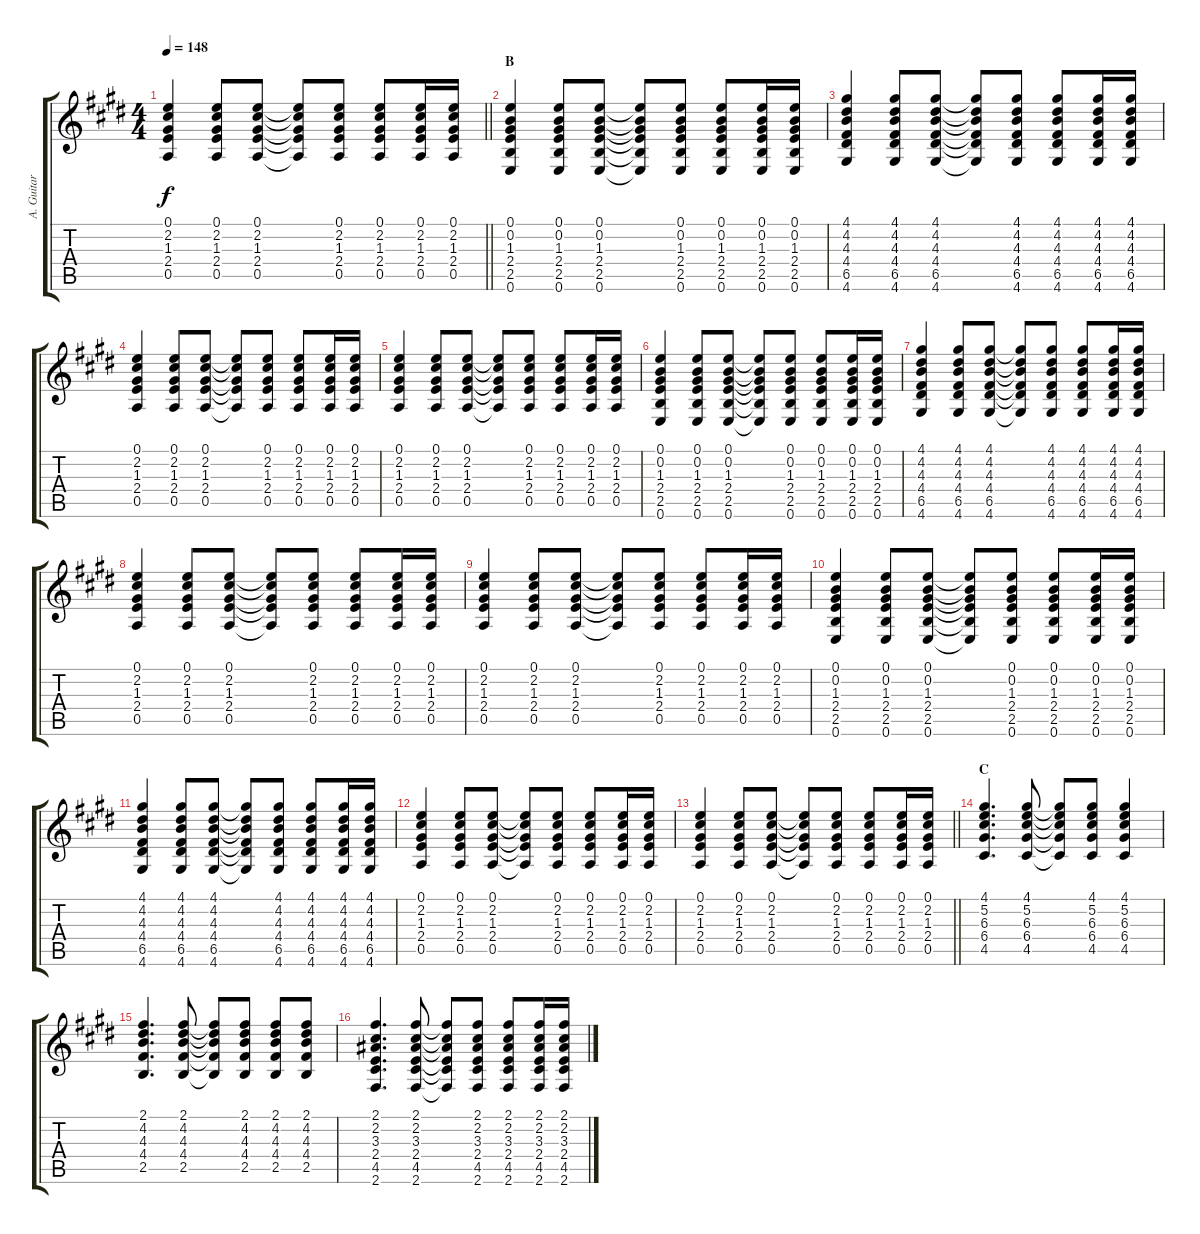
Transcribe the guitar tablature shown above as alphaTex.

\track ("A. Guitar" "A. Guitar") {instrument acousticguitarsteel}
\staff {score tabs}
\tuning (E4 B3 G3 D3 A2 E2) {hide}
\ts (4 4)
\tempo 148
\clef g2
\barLineRight lightlight
\ks e
(0.1 2.2 1.3 2.4 0.5).4{dy f} (0.1 2.2 1.3 2.4 0.5).8 (0.1 2.2 1.3 2.4 0.5).8 (0.1{t} 2.2{t} 1.3{t} 2.4{t} 0.5{t}).8 (0.1 2.2 1.3 2.4 0.5).8 (0.1 2.2 1.3 2.4 0.5).8 (0.1 2.2 1.3 2.4 0.5).16 (0.1 2.2 1.3 2.4 0.5).16 |
\section ("" "B")
(0.1 0.2 1.3 2.4 2.5 0.6).4 (0.1 0.2 1.3 2.4 2.5 0.6).8 (0.1 0.2 1.3 2.4 2.5 0.6).8 (0.1{t} 0.2{t} 1.3{t} 2.4{t} 2.5{t} 0.6{t}).8 (0.1 0.2 1.3 2.4 2.5 0.6).8 (0.1 0.2 1.3 2.4 2.5 0.6).8 (0.1 0.2 1.3 2.4 2.5 0.6).16 (0.1 0.2 1.3 2.4 2.5 0.6).16 |
(4.1 4.2 4.3 4.4 6.5 4.6).4 (4.1 4.2 4.3 4.4 6.5 4.6).8 (4.1 4.2 4.3 4.4 6.5 4.6).8 (4.1{t} 4.2{t} 4.3{t} 4.4{t} 6.5{t} 4.6{t}).8 (4.1 4.2 4.3 4.4 6.5 4.6).8 (4.1 4.2 4.3 4.4 6.5 4.6).8 (4.1 4.2 4.3 4.4 6.5 4.6).16 (4.1 4.2 4.3 4.4 6.5 4.6).16 |
(0.1 2.2 1.3 2.4 0.5).4 (0.1 2.2 1.3 2.4 0.5).8 (0.1 2.2 1.3 2.4 0.5).8 (0.1{t} 2.2{t} 1.3{t} 2.4{t} 0.5{t}).8 (0.1 2.2 1.3 2.4 0.5).8 (0.1 2.2 1.3 2.4 0.5).8 (0.1 2.2 1.3 2.4 0.5).16 (0.1 2.2 1.3 2.4 0.5).16 |
(0.1 2.2 1.3 2.4 0.5).4 (0.1 2.2 1.3 2.4 0.5).8 (0.1 2.2 1.3 2.4 0.5).8 (0.1{t} 2.2{t} 1.3{t} 2.4{t} 0.5{t}).8 (0.1 2.2 1.3 2.4 0.5).8 (0.1 2.2 1.3 2.4 0.5).8 (0.1 2.2 1.3 2.4 0.5).16 (0.1 2.2 1.3 2.4 0.5).16 |
(0.1 0.2 1.3 2.4 2.5 0.6).4 (0.1 0.2 1.3 2.4 2.5 0.6).8 (0.1 0.2 1.3 2.4 2.5 0.6).8 (0.1{t} 0.2{t} 1.3{t} 2.4{t} 2.5{t} 0.6{t}).8 (0.1 0.2 1.3 2.4 2.5 0.6).8 (0.1 0.2 1.3 2.4 2.5 0.6).8 (0.1 0.2 1.3 2.4 2.5 0.6).16 (0.1 0.2 1.3 2.4 2.5 0.6).16 |
(4.1 4.2 4.3 4.4 6.5 4.6).4 (4.1 4.2 4.3 4.4 6.5 4.6).8 (4.1 4.2 4.3 4.4 6.5 4.6).8 (4.1{t} 4.2{t} 4.3{t} 4.4{t} 6.5{t} 4.6{t}).8 (4.1 4.2 4.3 4.4 6.5 4.6).8 (4.1 4.2 4.3 4.4 6.5 4.6).8 (4.1 4.2 4.3 4.4 6.5 4.6).16 (4.1 4.2 4.3 4.4 6.5 4.6).16 |
(0.1 2.2 1.3 2.4 0.5).4 (0.1 2.2 1.3 2.4 0.5).8 (0.1 2.2 1.3 2.4 0.5).8 (0.1{t} 2.2{t} 1.3{t} 2.4{t} 0.5{t}).8 (0.1 2.2 1.3 2.4 0.5).8 (0.1 2.2 1.3 2.4 0.5).8 (0.1 2.2 1.3 2.4 0.5).16 (0.1 2.2 1.3 2.4 0.5).16 |
(0.1 2.2 1.3 2.4 0.5).4 (0.1 2.2 1.3 2.4 0.5).8 (0.1 2.2 1.3 2.4 0.5).8 (0.1{t} 2.2{t} 1.3{t} 2.4{t} 0.5{t}).8 (0.1 2.2 1.3 2.4 0.5).8 (0.1 2.2 1.3 2.4 0.5).8 (0.1 2.2 1.3 2.4 0.5).16 (0.1 2.2 1.3 2.4 0.5).16 |
(0.1 0.2 1.3 2.4 2.5 0.6).4 (0.1 0.2 1.3 2.4 2.5 0.6).8 (0.1 0.2 1.3 2.4 2.5 0.6).8 (0.1{t} 0.2{t} 1.3{t} 2.4{t} 2.5{t} 0.6{t}).8 (0.1 0.2 1.3 2.4 2.5 0.6).8 (0.1 0.2 1.3 2.4 2.5 0.6).8 (0.1 0.2 1.3 2.4 2.5 0.6).16 (0.1 0.2 1.3 2.4 2.5 0.6).16 |
(4.1 4.2 4.3 4.4 6.5 4.6).4 (4.1 4.2 4.3 4.4 6.5 4.6).8 (4.1 4.2 4.3 4.4 6.5 4.6).8 (4.1{t} 4.2{t} 4.3{t} 4.4{t} 6.5{t} 4.6{t}).8 (4.1 4.2 4.3 4.4 6.5 4.6).8 (4.1 4.2 4.3 4.4 6.5 4.6).8 (4.1 4.2 4.3 4.4 6.5 4.6).16 (4.1 4.2 4.3 4.4 6.5 4.6).16 |
(0.1 2.2 1.3 2.4 0.5).4 (0.1 2.2 1.3 2.4 0.5).8 (0.1 2.2 1.3 2.4 0.5).8 (0.1{t} 2.2{t} 1.3{t} 2.4{t} 0.5{t}).8 (0.1 2.2 1.3 2.4 0.5).8 (0.1 2.2 1.3 2.4 0.5).8 (0.1 2.2 1.3 2.4 0.5).16 (0.1 2.2 1.3 2.4 0.5).16 |
\barLineRight lightlight
(0.1 2.2 1.3 2.4 0.5).4 (0.1 2.2 1.3 2.4 0.5).8 (0.1 2.2 1.3 2.4 0.5).8 (0.1{t} 2.2{t} 1.3{t} 2.4{t} 0.5{t}).8 (0.1 2.2 1.3 2.4 0.5).8 (0.1 2.2 1.3 2.4 0.5).8 (0.1 2.2 1.3 2.4 0.5).16 (0.1 2.2 1.3 2.4 0.5).16 |
\section ("" "C")
(4.1 5.2 6.3 6.4 4.5).4{d} (4.1 5.2 6.3 6.4 4.5).8 (4.1{t} 5.2{t} 6.3{t} 6.4{t} 4.5{t}).8 (4.1 5.2 6.3 6.4 4.5).8 (4.1 5.2 6.3 6.4 4.5).4 |
(2.1 4.2 4.3 4.4 2.5).4{d} (2.1 4.2 4.3 4.4 2.5).8 (2.1{t} 4.2{t} 4.3{t} 4.4{t} 2.5{t}).8 (2.1 4.2 4.3 4.4 2.5).8 (2.1 4.2 4.3 4.4 2.5).8 (2.1 4.2 4.3 4.4 2.5).8 |
(2.1 2.2 3.3 2.4 4.5 2.6).4{d} (2.1 2.2 3.3 2.4 4.5 2.6).8 (2.1{t} 2.2{t} 3.3{t} 2.4{t} 4.5{t} 2.6{t}).8 (2.1 2.2 3.3 2.4 4.5 2.6).8 (2.1 2.2 3.3 2.4 4.5 2.6).8 (2.1 2.2 3.3 2.4 4.5 2.6).16 (2.1 2.2 3.3 2.4 4.5 2.6).16
